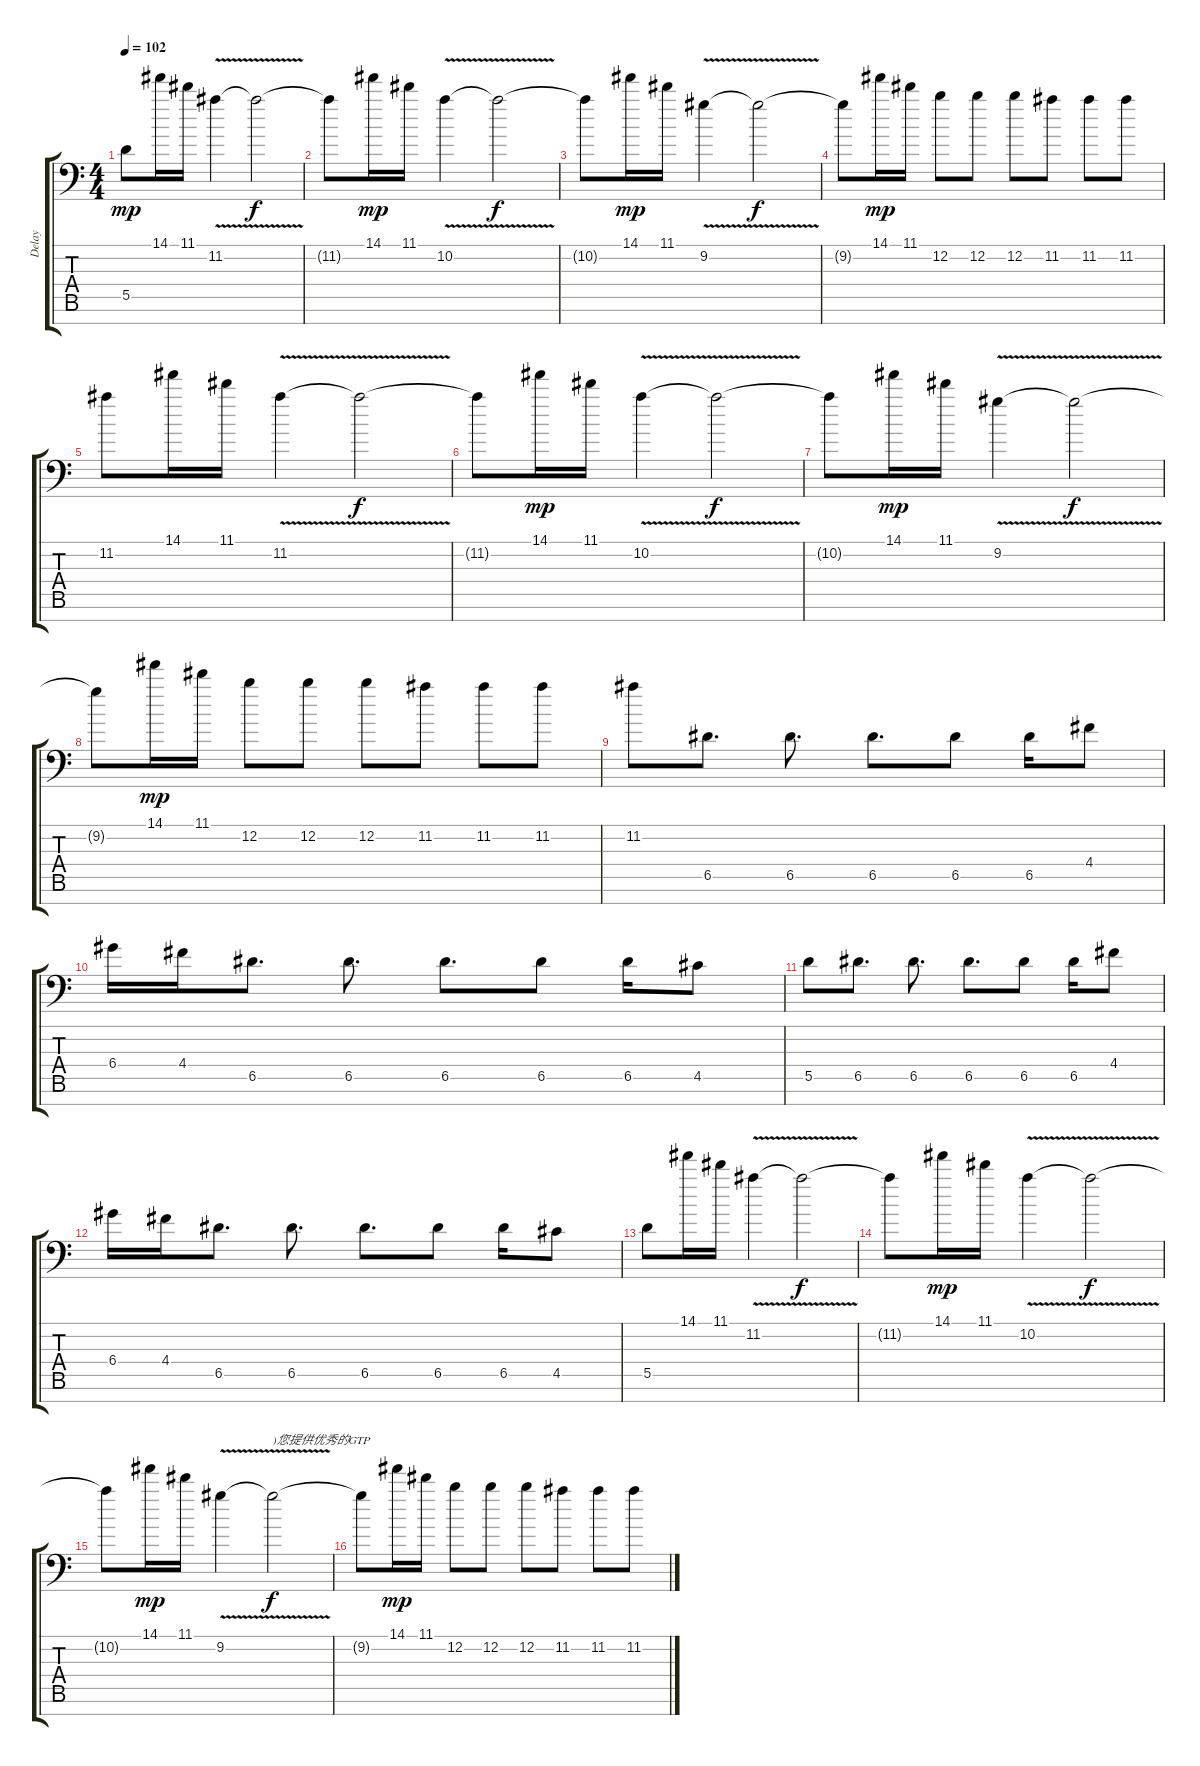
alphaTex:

\track ("Delay" "Delay") {instrument electricguitarjazz}
\staff {score tabs}
\tuning (E4 B3 G3 D3 A2 E2 C-1) {hide}
\ts (4 4)
\tempo 102
\clef f4
\ks c
5.5.8{dy mp} 14.1.16 11.1.16 11.2{v}.4 11.2{t}.2{dy f} |
11.2{t}.8 14.1.16{dy mp} 11.1.16 10.2{v}.4 10.2{t}.2{dy f} |
10.2{t}.8 14.1.16{dy mp} 11.1.16 9.2{v}.4 9.2{t}.2{dy f} |
9.2{t}.8 14.1.16{dy mp} 11.1.16 12.2.8 12.2.8 12.2.8 11.2.8 11.2.8 11.2.8 |
11.2.8 14.1.16 11.1.16 11.2{v}.4 11.2{t}.2{dy f} |
11.2{t}.8 14.1.16{dy mp} 11.1.16 10.2{v}.4 10.2{t}.2{dy f} |
10.2{t}.8 14.1.16{dy mp} 11.1.16 9.2{v}.4 9.2{t}.2{dy f} |
9.2{t}.8 14.1.16{dy mp} 11.1.16 12.2.8 12.2.8 12.2.8 11.2.8 11.2.8 11.2.8 |
11.2.8 6.5.8{d} 6.5.8{d} 6.5.8{d} 6.5.8 6.5.16 4.4.8 |
6.4.16 4.4.16 6.5.8{d} 6.5.8{d} 6.5.8{d} 6.5.8 6.5.16 4.5.8 |
5.5.8 6.5.8{d} 6.5.8{d} 6.5.8{d} 6.5.8 6.5.16 4.4.8 |
6.4.16 4.4.16 6.5.8{d} 6.5.8{d} 6.5.8{d} 6.5.8 6.5.16 4.5.8 |
5.5.8 14.1.16 11.1.16 11.2{v}.4 11.2{t}.2{dy f} |
11.2{t}.8 14.1.16{dy mp} 11.1.16 10.2{v}.4 10.2{t}.2{dy f} |
10.2{t}.8 14.1.16{dy mp} 11.1.16 9.2{v}.4 9.2{t}.2{txt ")您提供优秀的GTP" dy f} |
9.2{t}.8 14.1.16{dy mp} 11.1.16 12.2.8 12.2.8 12.2.8 11.2.8 11.2.8 11.2.8
